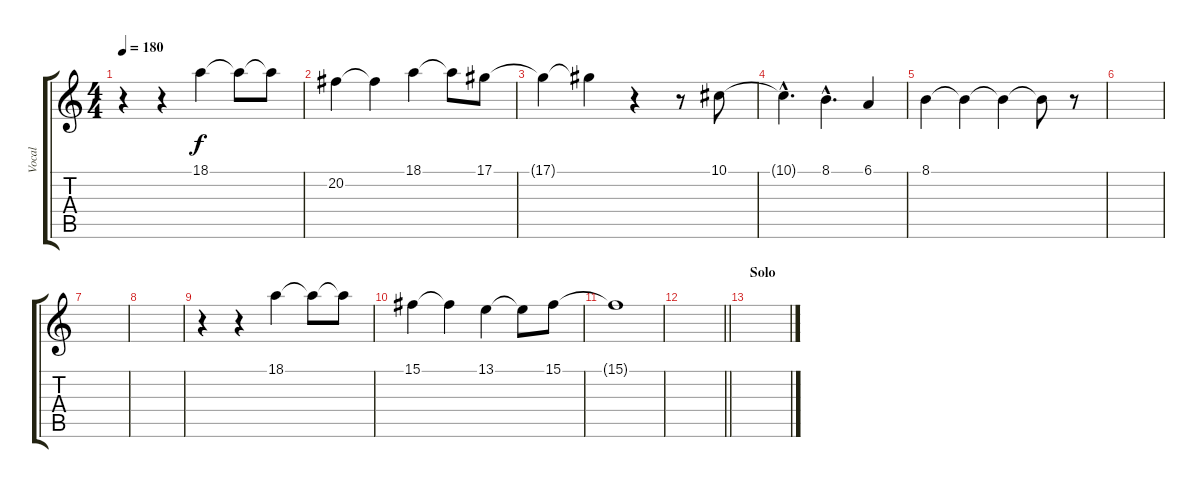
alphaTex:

\track ("Vocal" "Vocal") {instrument tenorsax}
\staff {score tabs}
\tuning (Eb4 Bb3 Gb3 Db3 Ab2 Eb2) {hide}
\ts (4 4)
\tempo 180
\clef g2
\ks c
r.4{dy f} r.4 18.1.4 18.1{t}.8 18.1{t}.8 |
20.2.4 20.2{t}.4 18.1.4 18.1{t}.8 17.1.8 |
17.1{t}.4 17.1{t}.4 r.4 r.8 10.1.8 |
10.1{hac t}.4{d} 8.1{hac}.4{d} 6.1.4 |
8.1.4 8.1{t}.4 8.1{t}.4 8.1{t}.8 r.8 |
|
|
|
r.4 r.4 18.1.4 18.1{t}.8 18.1{t}.8 |
15.1.4 15.1{t}.4 13.1.4 13.1{t}.8 15.1.8 |
15.1{t}.1 |
\barLineRight lightlight
|
\section ("" "Solo")
